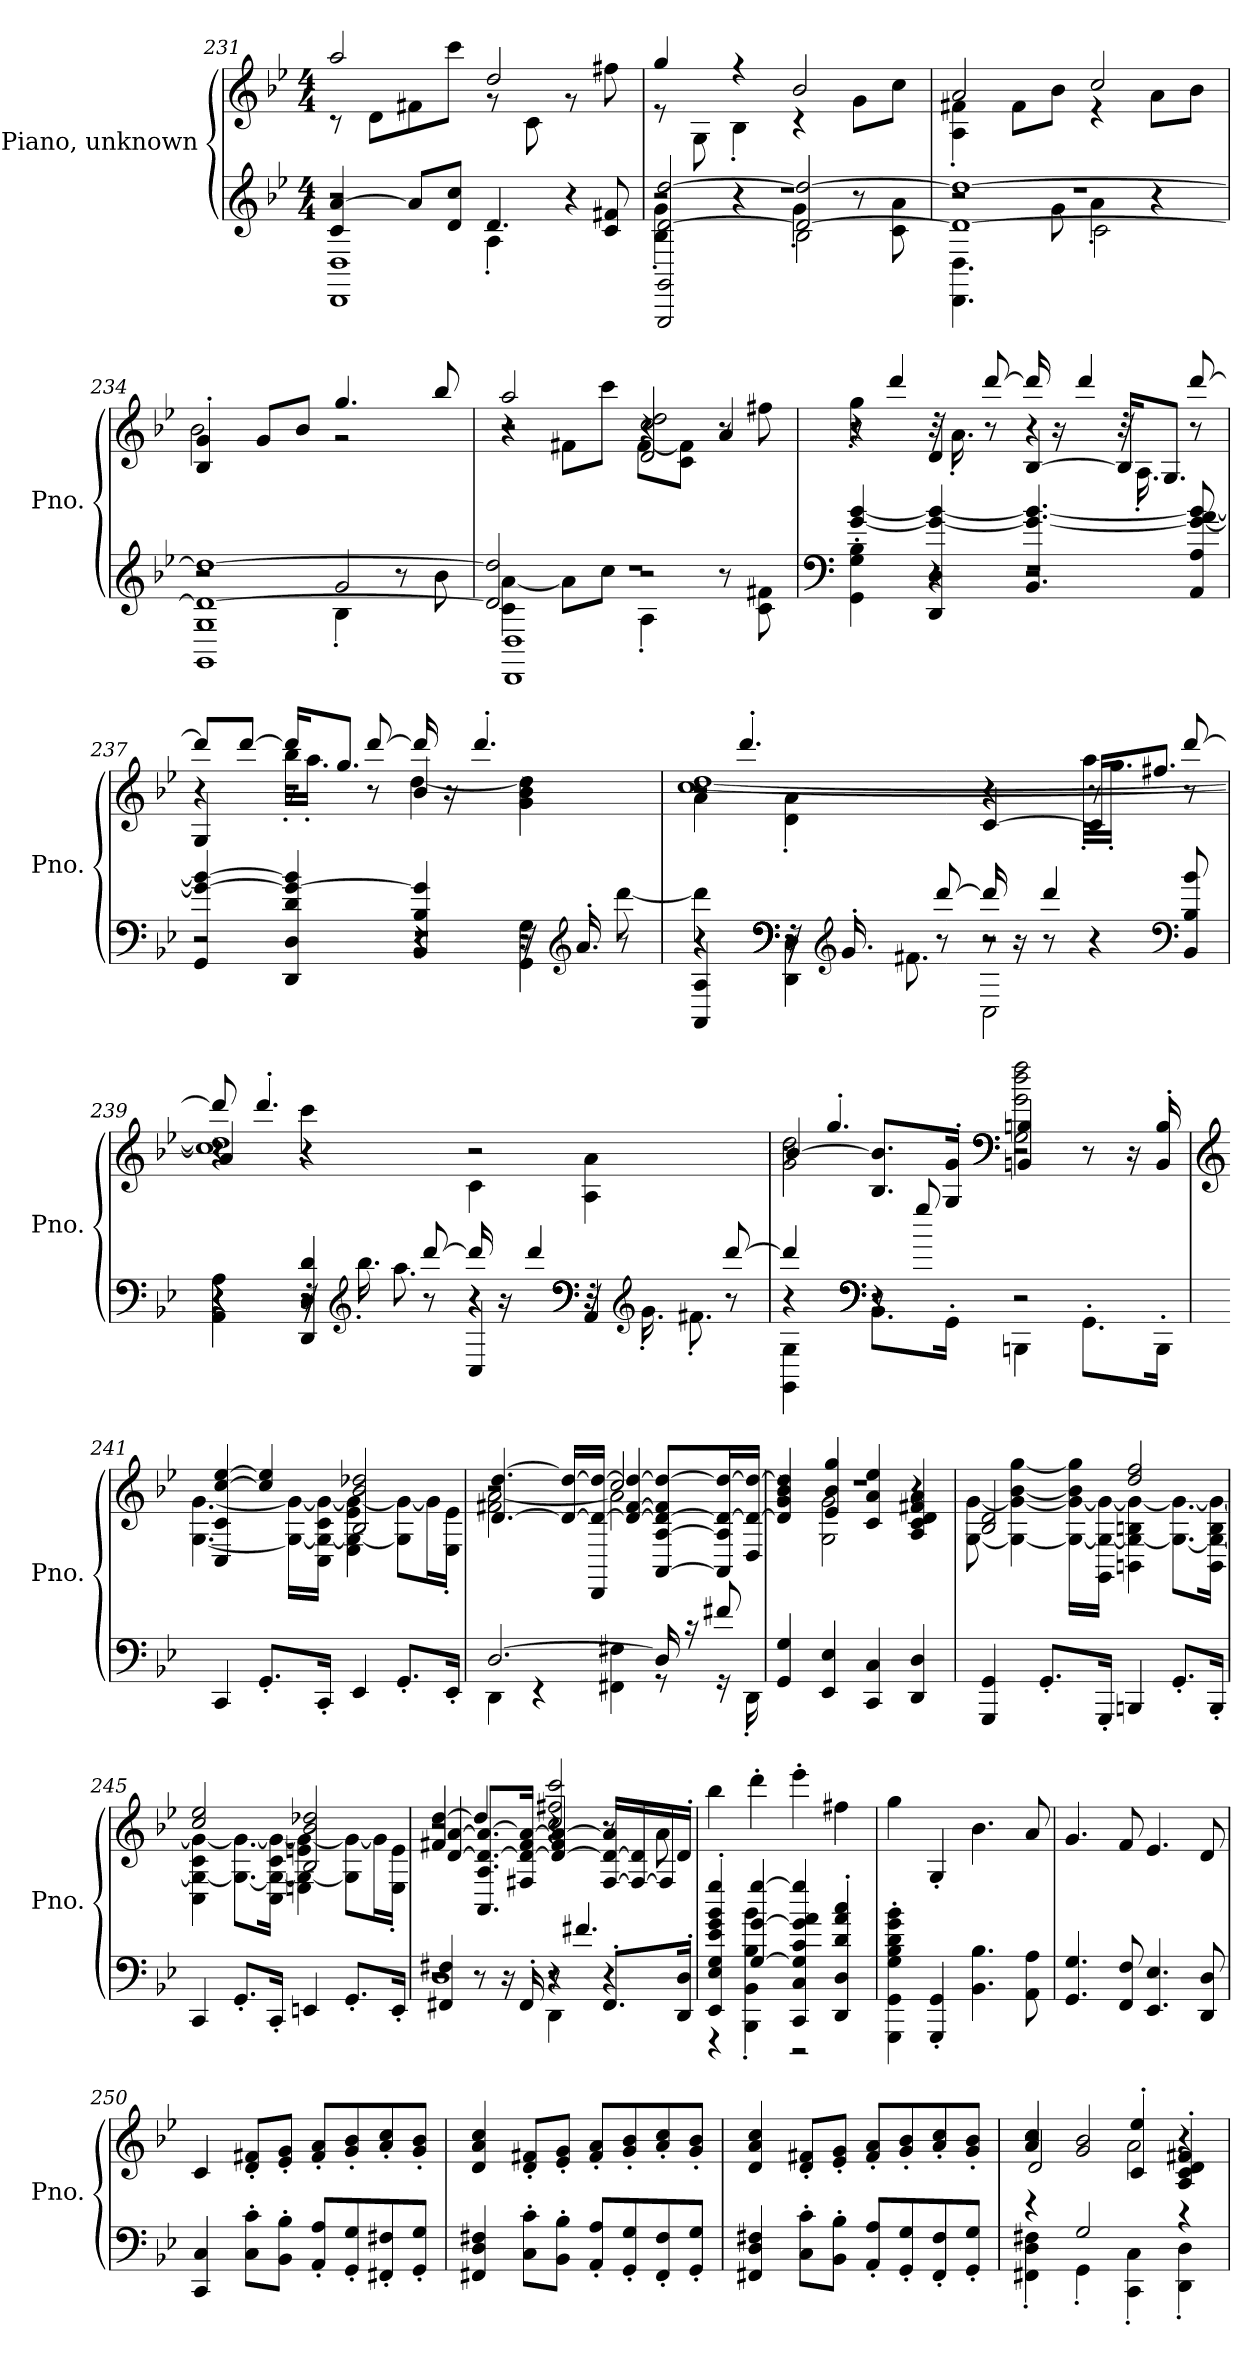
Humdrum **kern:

**kern	**kern
*part1	*part1
*staff2	*staff1
*I"Piano, unknown	*
*I'Pno.	*
!!LO:LB:g=z
*clefG2	*clefG2
*k[b-e-]	*k[b-e-]
*M4/4	*M4/4
=231	=231
*^	*^
*	*^	*	*
4c/ [4a/	2r	1DD 1D	2aa/	8r
.	.	.	.	8d\L
8a/L]	.	.	.	8f#X\
8d/ 8cc/J	.	.	.	8ccc\J
4.d/	4A'\	.	2dd/	8r
.	.	.	.	8c\
.	4r	.	.	8r
8c/ 8f#X/	.	.	.	8ff#X\
=232	=232	=232	=232	=232
*	*	*^	*	*
1r	4B-\' 4g\'	2GGG/ 2GG/ [2d/ [2dd/	2r	4gg/	8r
.	.	.	.	.	8G\
.	4r	.	.	4r	4B-'\
.	4g'\	2d/_ 2dd/_	2B-\	2b-/	4r
.	8r	.	.	.	8g\L
.	8c\ 8a\	.	.	.	8cc\J
=233	=233	=233	=233	=233	=233
1r	4.DD\ 4.D\	1d_ 1dd_	2r	2a/	4A\' 4f#X\'
.	.	.	.	.	8f#\L
.	8g\	.	.	.	8b-\J
.	4a'\	.	2c\	2cc/	4r
.	4r	.	.	.	8a\L
.	.	.	.	.	8b-\J
=234	=234	=234	=234	=234	=234
2r	2r	1d_ 1dd_	1GG 1G	4B-/' 4g/'	2b-\
.	.	.	.	8g/L	.
.	.	.	.	8b-/J	.
2g/	4B-'\	.	.	4.gg/	2r
.	8r	.	.	.	.
.	8b-\	.	.	8bb-/	.
=235	=235	=235	=235	=235	=235
*	*	*	*	*	*^
1r	4c\ [4a\	2d/] 2dd/]	1DD 1D	2aa/	4r	2r
.	8a\L]	.	.	.	8f#X\L	.
.	8cc\J	.	.	.	8ccc\J	.
.	4A'\	2r	.	2d/ 2cc/ 2dd/	[8f#\L	4r
.	.	.	.	.	8c\ 8f#\]J	.
.	8r	.	.	.	8r	4a/
.	8c\ 8f#X\	.	.	.	8ff#X\	.
*v	*v	*v	*v	*	*	*
!!LO:LB:g=z	!!	!!
=236	=236	=236	=236
*clefF4	*	*	*
*^	*	*	*
*	*^	*	*	*
1r	[4g/ [4b-/	4GG\' 4G\' 4B-\'	8r	4gg'\	4r
.	.	.	4ddd/	.	.
.	4DD/ 4D/ 4g/_ 4b-/_	4r	.	32r	4d/
.	.	.	.	16.a'\	.
.	.	.	[8ddd/	8r	.
.	4.BB-/ 4.g/_ 4.b-/_	2r	16ddd/]	4r	[4B-/
.	.	.	16r	.	.
.	.	.	4ddd/	.	.
.	.	.	.	32r	16B-/KL]
.	.	.	.	16.A'\	.
.	.	.	.	.	8.G/J
.	8AA/ 8A/ 8g/_ 8a/ 8b-/_	.	[8ddd/	8r	.
=237	=237	=237	=237	=237	=237
*	*	*^	*	*	*
1r	2r	4GG/ 4g/_ 4b-/_	2r	8ddd/L]	4r	4G/
.	.	.	.	[8ddd/J	.	.
.	.	4DD/ 4D/ 4d/ 4g/_ 4b-/]	.	16ddd/KL]	32bb-'\KLL	8r
.	.	.	.	.	16.aa'\JJ	.
.	.	.	.	8.gg/J	.	.
.	.	.	.	.	8r	[8ddd/
.	4r	4BB-/ 4B-/ 4g/]	4r	4b-/	[4dd\	16ddd/]
.	.	.	.	.	.	16r
.	.	.	.	.	.	4.ddd'/
.	8r	32r	4GG\ 4G\	4r	4g\ 4b-\ 4dd\]	.
*clefG2	*	*	*	*	*	*
.	.	16.a'/	.	.	.	.
.	[8ddd\	8r	.	.	.	.
!!LO:LB:g=z
=238	=238	=238	=238	=238	=238	=238
*	*	*	*	*	*	*^
4r	4ddd\]	4AA/ 4A/	4r	2r	[1cc [1dd	8r	4a\
.	.	.	.	.	.	4.ddd'/	.
*clefF4	*	*	*	*	*	*	*
8r	16r	32r	4DD\ 4D\	.	.	.	4d\' 4a\'
*clefG2	*	*	*	*	*	*	*
.	.	16.g'/	.	.	.	.	.
.	8.f#X\	.	.	.	.	.	.
[8ddd/	.	8r	.	.	.	.	.
16ddd/]	2r	8r	2C\	4r	.	[4c/	4r
16r	.	.	.	.	.	.	.
8r	.	4ddd/	.	.	.	.	.
4r	.	.	.	8r	.	16c/KL]	32aa'\KLL
.	.	.	.	.	.	.	16.gg'\JJ
.	.	.	.	.	.	8.ff#X/J	.
*clefF4	*	*	*	*	*	*	*
.	.	8BB-/ 8B-/ 8b-/	.	[8ddd/	.	.	8r
!!LO:PB:g=z	!!	!!	!!
=239	=239	=239	=239	=239	=239	=239	=239
4r	4r	4r	4AA\ 4A\	8ddd/]	1cc] 1dd]	4a/	4r
.	.	.	.	4.ddd'/	.	.	.
8r	16r	4DD/ 4D/ 4d/	32r	.	.	4r	4ccc'\
*clefG2	*	*	*	*	*	*	*
.	.	.	16.bb-'\	.	.	.	.
.	8.aa\	.	.	.	.	.	.
[8ddd/	.	.	8r	.	.	.	.
16ddd/]	4r	4C/	4r	2r	.	2r	4c\
16r	.	.	.	.	.	.	.
4ddd/	.	.	.	.	.	.	.
*clefF4	*	*	*	*	*	*	*
.	16r	4AA/	32r	.	.	.	4A\ 4a\
*clefG2	*	*	*	*	*	*	*
.	.	.	16.g'\	.	.	.	.
.	8.f#X'\	.	.	.	.	.	.
[8ddd/	.	.	8r	.	.	.	.
*	*	*v	*v	*	*	*	*
*	*	*	*	*	*v	*v
=240	=240	=240	=240	=240	=240
4ddd/]	4r	4GG\ 4G\	8r	2g\ 2dd\	[4b-/
.	.	.	4.gg'/	.	.
*clefF4	*	*	*	*	*
4r	8r	8.BB-'\L	.	.	8.B-/ 8.b-/]L
.	8gg/	.	.	.	.
.	.	16GG'\Jk	.	.	16G/' 16g/'Jk
*	*	*	*clefF4	*	*
2r	2r	4BBBn\	2r	2G\ 2g\ 2dd\ 2ff\	4BBn/ 4Bn/
.	.	8.GG'\L	.	.	8r
.	.	.	.	.	16r
.	.	16BBB'\Jk	.	.	16BB/' 16B/'
*v	*v	*v	*	*	*
*	*v	*v	*v
!!LO:LB:g=z
=241	=241
*	*clefG2
*	*^
4CC/	4C/ 4c/ [4cc/ [4ee-/	[4.G\ [4.g\
8.GG'/L	4cc/] 4ee-/]	.
.	.	16G\_ 16g\_LL
16CC'/Jk	.	16C\ 16G\_ 16c\ 16g\_JJ
4EE-/	2B-/ 2b-/ 2dd-X/	4E-\ 4G\_ 4e-\ 4g\_
8.GG'/L	.	8G\] 8g\_L
.	.	16g\L]
16EE-'/Jk	.	16E-\' 16e-\'JJ
=242	=242	=242
*^	*	*^
[2.D/	4DD\	2r	2f#X\ [2a\	[4.d/ [4.dd/
.	4r	.	.	.
.	.	.	.	16d/_ 16dd/_LL
.	.	.	.	16DD/ 16d/_ 16dd/_JJ
.	4FF#X\ 4F#X\	2cc/	2a\]	4d/_ [4f#/ 4dd/_
16D/]	8r	.	.	[8AA/ [8A/ 8d/_ 8f#/] 8dd/_L
16r	.	.	.	.
8f#X/	16r	.	.	16AA/] 16A/] 16d/_ 16dd/_L
.	16DD'\	.	.	16D/ 16d/_ 16dd/_JJ
*v	*v	*	*	*
=243	=243	=243	=243
4GG/ 4G/	1r	4r	4d/] 4g/ 4b-/ 4dd/]
4EE-/ 4E-/	.	2G\ 2g\	4e-/ 4b-/ 4gg/
4CC/ 4C/	.	.	4c/ 4a/ 4ee-/
4DD/ 4D/	.	4r	4A/ 4c/ 4d/ 4f#X/ 4a/
*	*	*v	*v
!!LO:LB:g=z
=244	=244	=244
4GGG/ 4GG/	2B-/ 2d/	[8G\ [8g\
.	.	4G\_ 4g\_ [4b-\ [4gg\
8.GG'/L	.	.
.	.	16G\_ 16g\_ 16b-\] 16gg\]LL
16GGG'/Jk	.	16GG\ 16G\_ 16g\_JJ
4BBBn/	2dd/ 2ff/	4BBn\ 4G\_ 4Bn\ 4g\_
8.GG'/L	.	8.G\_ 8.g\_L
16BBB'/Jk	.	16BB\ 16G\_ 16B\ 16g\_Jk
=245	=245	=245
4CC/	2cc/ 2ee-/	4C\ 4G\_ 4c\ 4g\_
8.GG'/L	.	8.G\_ 8.g\_L
16CC'/Jk	.	16C\ 16G\_ 16c\ 16g\_Jk
4EEn/	2B-/ 2b-/ 2dd-X/	4En\ 4G\_ 4en\ 4g\_
8.GG'/L	.	8G\] 8g\_L
.	.	16g\L]
16EE'/Jk	.	16E\' 16e\'JJ
=246	=246	=246
*^	*	*^
*	*^	*	*	*
*	*	*^	*	*	*
2r	1D	4FF#X/ 4F#X/	2r	4f#X/ [4dd/	2r	[4d/ [4a/
.	.	8r	.	4dd/]	.	8.AA/ 8.A/ 8.d/_ 8.a/_L
.	.	16r	.	.	.	.
.	.	16FF#'/	.	.	.	16F#X/ 16d/_ 16f#/ 16a/_Jk
8r	.	4r	4DD\	2cc/ 2ff#X/ 2ccc/	4r	4d/_ 4f#/ 4a/_
4.f#X/	.	.	.	.	.	.
.	.	8.FF#'/L	4r	.	8r	[16F#/ 16d/_ 16a/]LL
.	.	.	.	.	.	16F#/_ 16d/]
.	.	.	.	.	8a\	16F#/]
.	.	16DD/' 16D/'Jk	.	.	.	16d'/JJ
*	*v	*v	*v	*	*	*
*	*	*v	*v	*v
!!LO:LB:g=z
=247	=247	=247
4EE-/' 4E-/' 4G/' 4e-/' 4g/' 4b-/' 4gg/'	4r	4bb-\
[4G/ [4g/ [4gg/	4BBB-\' 4BB-\' 4B-\' 4b-\'	4ddd'\
4CC/ 4C/ 4G/] 4c/ 4g/] 4a/ 4gg/]	2r	4eee-'\
4DD/' 4D/' 4d/' 4a/' 4cc/'	.	4ff#X\
*v	*v	*
=248	=248
4GGG\' 4GG\' 4G\' 4B-\' 4d\' 4g\' 4b-\'	4gg\
4GGG/' 4GG/'	4G'/
4.BB-\ 4.B-\	4.b-\
8AA\ 8A\	8a/
=249	=249
4.GG/ 4.G/	4.g/
8FF/ 8F/	8f/
4.EE-/ 4.E-/	4.e-/
8DD/ 8D/	8d/
=250	=250
4CC/ 4C/	4c/
8C\' 8c\'L	8d/' 8f#X/'L
8BB-\' 8B-\'J	8e-/' 8g/'J
8AA/' 8A/'L	8f#/' 8a/'L
8GG/' 8G/'	8g/' 8b-/'
8FF#X/' 8F#X/'	8a/' 8cc/'
8GG/' 8G/'J	8g/' 8b-/'J
=251	=251
4FF#X/ 4D/ 4F#X/	4d/ 4a/ 4cc/
8C\' 8c\'L	8d/' 8f#X/'L
8BB-\' 8B-\'J	8e-/' 8g/'J
8AA/' 8A/'L	8f#/' 8a/'L
8GG/' 8G/'	8g/' 8b-/'
8FF#/' 8F#/'	8a/' 8cc/'
8GG/' 8G/'J	8g/' 8b-/'J
!!LO:LB:g=z
=252	=252
4FF#X/ 4D/ 4F#X/	4d/ 4a/ 4cc/
8C\' 8c\'L	8d/' 8f#X/'L
8BB-\' 8B-\'J	8e-/' 8g/'J
8AA/' 8A/'L	8f#/' 8a/'L
8GG/' 8G/'	8g/' 8b-/'
8FF#/' 8F#/'	8a/' 8cc/'
8GG/' 8G/'J	8g/' 8b-/'J
=253	=253
*^	*^
*	*	*	*^
4r	4FF#X\' 4D\' 4F#X\'	4a/ 4cc/	2r	2d/
2G/	4GG'\	2g/ 2b-/	.	.
.	4CC\' 4C\'	.	2a\	4c/' 4ee-/'
4r	4DD\' 4D\'	4r	.	4A/' 4c/' 4d/' 4f#X/'
*v	*v	*	*	*
*	*v	*v	*v
=	=
*-	*-
